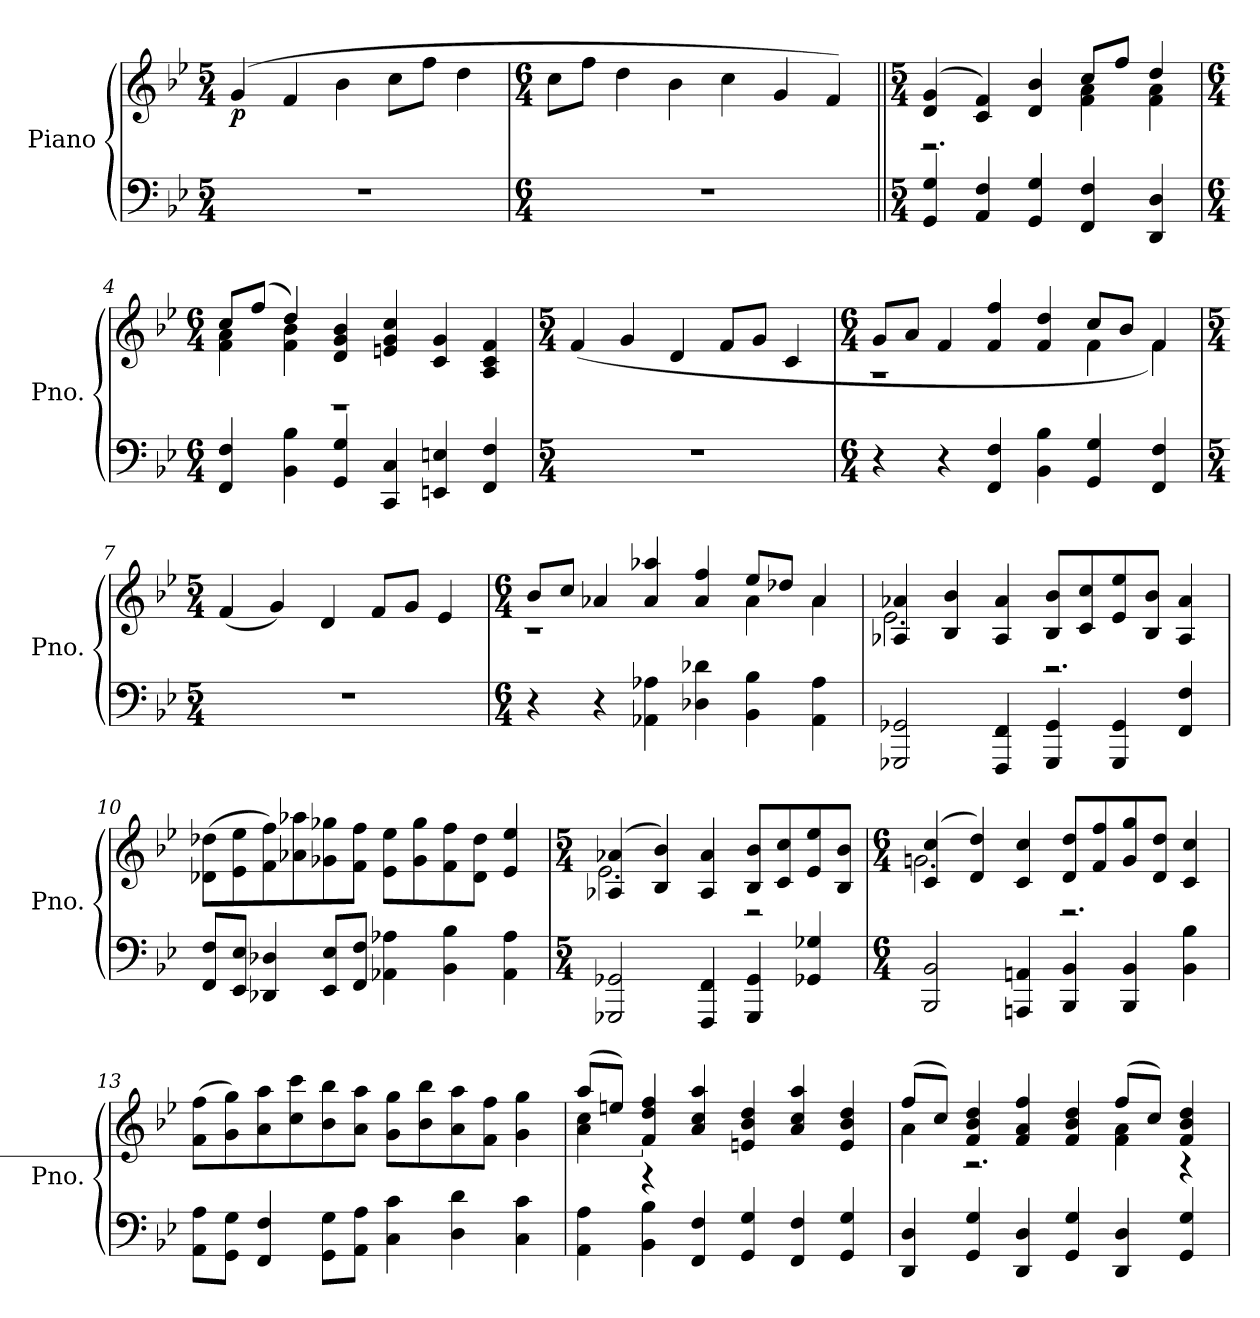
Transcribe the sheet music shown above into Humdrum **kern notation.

**kern	**kern	**dynam
*part1	*part1	*part1
*staff2	*staff1	*staff1/2
*I"Piano	*	*
*I'Pno.	*	*
*clefF4	*clefG2	*
*k[b-e-]	*k[b-e-]	*
*M5/4	*M5/4	*
*MM91	*MM91	*
=1	=1	=1
!	!	!LO:DY:b
4%5r	(>4g/	p
.	4f/	.
.	4b-\	.
.	8cc\L	.
.	8ff\J	.
.	4dd\	.
=2	=2	=2
*M6/4	*M6/4	*
1.r	8cc\L	.
.	8ff\J	.
.	4dd\	.
.	4b-\	.
.	4cc\	.
.	4g/	.
.	4f/)	.
=3||	=3||	=3||
*M5/4	*M5/4	*
*	*^	*
4GG/ 4G/	(>4d/ 4g/	2.r	.
4AA/ 4F/	4c/ 4f/)	.	.
4GG/ 4G/	4d/ 4b-/	.	.
4FF/ 4F/	8cc/L	4f\ 4a\	.
.	8ff/J	.	.
4DD/ 4D/	4dd/	4f\ 4a\	.
!!LO:LB:g=z	!!
=4	=4	=4	=4
*M6/4	*M6/4	*	*
4FF/ 4F/	8cc/L	4f\ 4a\	.
.	(>8ff/J	.	.
4BB-\ 4B-\	4dd/)	4f\ 4b-\	.
4GG/ 4G/	4d/ 4g/ 4b-/	1r	.
4CC/ 4C/	4en/ 4g/ 4cc/	.	.
4EEn/ 4En/	4c/ 4g/	.	.
4FF/ 4F/	4A/ 4c/ 4f/	.	.
*	*v	*v	*
=5	=5	=5
*M5/4	*M5/4	*
4%5r	(>4f/	.
.	4g/	.
.	4d/	.
.	8f/L	.
.	8g/J	.
.	4c/	.
=6	=6	=6
*M6/4	*M6/4	*
*	*^	*
4r	8g/L	1r	.
.	8a/J	.	.
4r	4f/	.	.
4FF/ 4F/	4f/ 4ff/	.	.
4BB-\ 4B-\	4f/ 4dd/	.	.
4GG/ 4G/	8cc/L	4f\	.
.	8b-/J	.	.
4FF/ 4F/	4f/	4f\)	.
*	*v	*v	*
!!LO:LB:g=z
=7	=7	=7
*M5/4	*M5/4	*
4%5r	(>4f/	.
.	4g/)	.
.	4d/	.
.	8f/L	.
.	8g/J	.
.	4e-/	.
=8	=8	=8
*M6/4	*M6/4	*
*	*^	*
4r	8b-/L	1r	.
.	8cc/J	.	.
4r	4a-X/	.	.
4AA-X\ 4A-X\	4a-/ 4aa-X/	.	.
4D-X\ 4d-X\	4a-/ 4ff/	.	.
4BB-\ 4B-\	8ee-/L	4a-\	.
.	8dd-X/J	.	.
4AA-\ 4A-\	4a-/	4a-\	.
=9	=9	=9	=9
2GGG-X/ 2GG-X/	4A-X/ 4a-X/	2.e-\	.
.	4B-/ 4b-/	.	.
4FFF/ 4FF/	4A-/ 4a-/	.	.
4GGG-/ 4GG-/	8B-/ 8b-/L	2.r	.
.	8c/ 8cc/	.	.
4GGG-/ 4GG-/	8e-/ 8ee-/	.	.
.	8B-/ 8b-/J	.	.
4FF/ 4F/	4A-/ 4a-/	.	.
*	*v	*v	*
!!LO:LB:g=z
=10	=10	=10
8FF/ 8F/L	(>8d-X\ 8dd-X\L	.
8EE-/ 8E-/J	8e-\ 8ee-\	.
4DD-X/ 4D-X/	8f\ 8ff\)	.
.	8a-X\ 8aa-X\	.
8EE-/ 8E-/L	8g-X\ 8gg-X\	.
8FF/ 8F/J	8f\ 8ff\J	.
4AA-X\ 4A-X\	8e-\ 8ee-\L	.
.	8g-\ 8gg-\	.
4BB-\ 4B-\	8f\ 8ff\	.
.	8d-\ 8dd-\J	.
4AA-\ 4A-\	4e-/ 4ee-/	.
=11	=11	=11
*M5/4	*M5/4	*
*	*^	*
2GGG-X/ 2GG-X/	(>4A-X/ 4a-X/	2.e-\	.
.	4B-/ 4b-/)	.	.
4FFF/ 4FF/	4A-/ 4a-/	.	.
4GGG-/ 4GG-/	8B-/ 8b-/L	2r	.
.	8c/ 8cc/	.	.
4GG-X/ 4G-X/	8e-/ 8ee-/	.	.
.	8B-/ 8b-/J	.	.
=12	=12	=12	=12
*M6/4	*M6/4	*	*
2BBB-/ 2BB-/	(>4c/ 4cc/	2.gn\	.
.	4d/ 4dd/)	.	.
4AAAn/ 4AAn/	4c/ 4cc/	.	.
4BBB-/ 4BB-/	8d/ 8dd/L	2.r	.
.	8f/ 8ff/	.	.
4BBB-/ 4BB-/	8g/ 8gg/	.	.
.	8d/ 8dd/J	.	.
4BB-\ 4B-\	4c/ 4cc/	.	.
*	*v	*v	*
!!LO:PB:g=z
=13	=13	=13
8AA\ 8A\L	(>8f\ 8ff\L	.
8GG\ 8G\J	8g\ 8gg\)	.
4FF/ 4F/	8a\ 8aa\	.
.	8cc\ 8ccc\	.
8GG\ 8G\L	8b-\ 8bb-\	.
8AA\ 8A\J	8a\ 8aa\J	.
4C\ 4c\	8g\ 8gg\L	.
.	8b-\ 8bb-\	.
4D\ 4d\	8a\ 8aa\	.
.	8f\ 8ff\J	.
4C\ 4c\	4g\ 4gg\	.
=14	=14	=14
*	*^	*
4AA\ 4A\	(>8aa/L	4a\ 4cc\	.
.	8een/J)	.	.
!	!	!LO:N:vis=1.	!
4BB-\ 4B-\	4f/ 4dd/ 4ff/	4%5r	.
4FF/ 4F/	4a/ 4cc/ 4aa/	.	.
4GG/ 4G/	4en/ 4b-/ 4dd/	.	.
4FF/ 4F/	4a/ 4cc/ 4aa/	.	.
4GG/ 4G/	4e/ 4b-/ 4dd/	.	.
=15	=15	=15	=15
4DD/ 4D/	(>8ff/L	4a\	.
.	8cc/J)	.	.
4GG/ 4G/	4f/ 4b-/ 4dd/	2.r	.
4DD/ 4D/	4f/ 4a/ 4ff/	.	.
4GG/ 4G/	4f/ 4b-/ 4dd/	.	.
4DD/ 4D/	(>8ff/L	4f\ 4a\	.
.	8cc/J)	.	.
4GG/ 4G/	4f/ 4b-/ 4dd/	4r	.
*	*v	*v	*
=	=	=
*-	*-	*-
